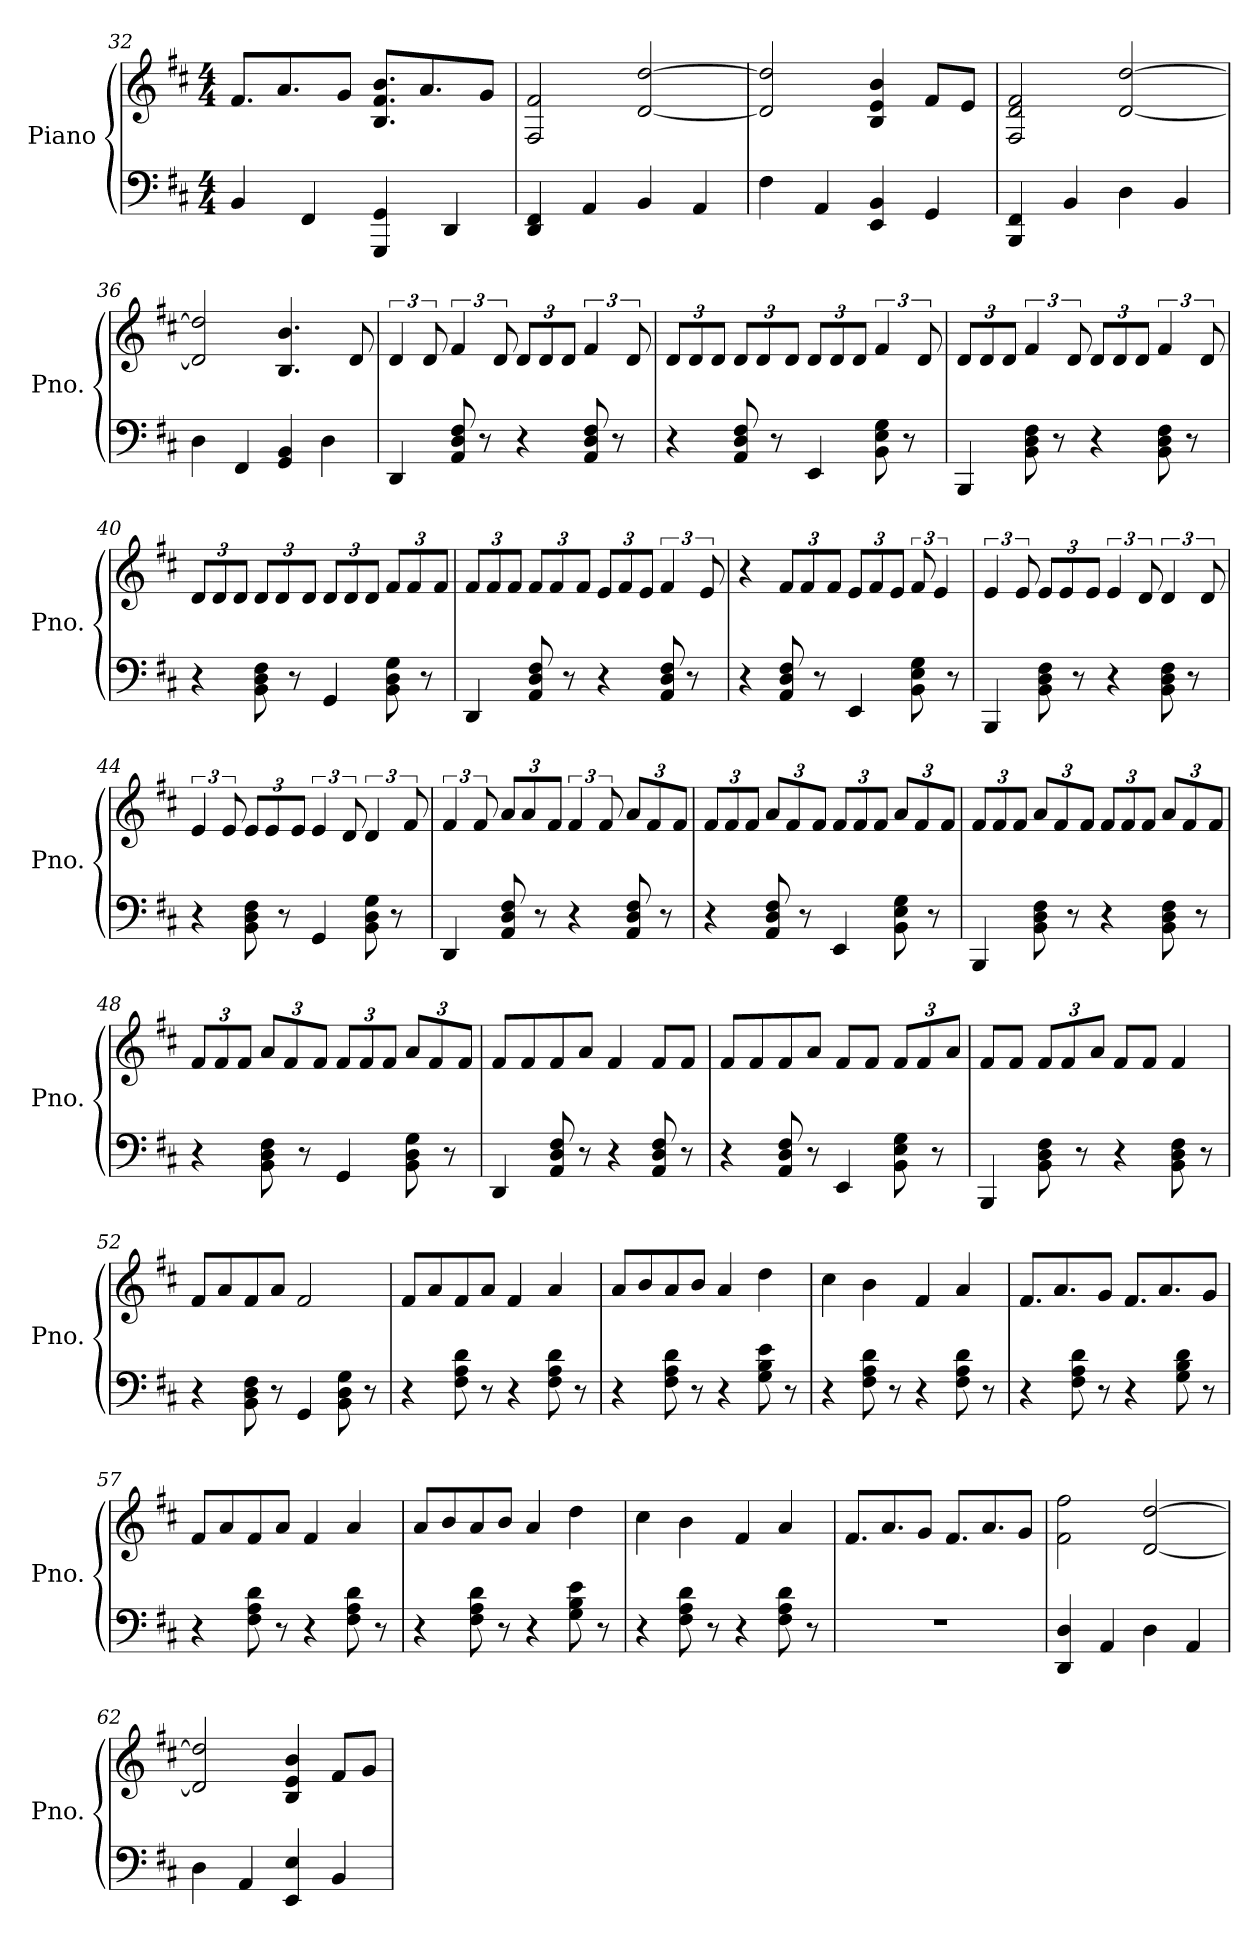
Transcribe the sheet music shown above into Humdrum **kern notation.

**kern	**kern
*part1	*part1
*staff2	*staff1
*I"Piano	*
*I'Pno.	*
!!LO:PB:g=z
*clefF4	*clefG2
*k[f#c#]	*k[f#c#]
*M4/4	*M4/4
=32	=32
4BB/	8.f#/L
.	8.a/
4FF#/	.
.	8g/J
4GGG/ 4GG/	8.B/ 8.f#/ 8.b/L
.	8.a/
4DD/	.
.	8g/J
=33	=33
4DD/ 4FF#/	2F#/ 2f#/
4AA/	.
4BB/	[2d/ [2dd/
4AA/	.
=34	=34
4F#\	2d/] 2dd/]
4AA/	.
4EE/ 4BB/	4B/ 4e/ 4b/
4GG/	8f#/L
.	8e/J
=35	=35
4BBB/ 4FF#/	2F#/ 2d/ 2f#/
4BB/	.
4D\	[2d/ [2dd/
4BB/	.
=36	=36
4D\	2d/] 2dd/]
4FF#/	.
4GG/ 4BB/	4.B/ 4.b/
4D\	.
.	8d/
=37	=37
4DD/	6d/
.	12d/
8AA/ 8D/ 8F#/	6f#/
8r	.
.	12d/
*	*Xbrackettup
4r	12d/L
.	12d/
.	12d/J
*	*brackettup
8AA/ 8D/ 8F#/	6f#/
8r	.
.	12d/
!!LO:LB:g=z
=38	=38
*	*Xbrackettup
4r	12d/L
.	12d/
.	12d/J
8AA/ 8D/ 8F#/	12d/L
.	12d/
8r	.
.	12d/J
4EE/	12d/L
.	12d/
.	12d/J
*	*brackettup
8BB\ 8E\ 8G\	6f#/
8r	.
.	12d/
=39	=39
*	*Xbrackettup
4BBB/	12d/L
.	12d/
.	12d/J
*	*brackettup
8BB\ 8D\ 8F#\	6f#/
8r	.
.	12d/
*	*Xbrackettup
4r	12d/L
.	12d/
.	12d/J
*	*brackettup
8BB\ 8D\ 8F#\	6f#/
8r	.
.	12d/
=40	=40
*	*Xbrackettup
4r	12d/L
.	12d/
.	12d/J
8BB\ 8D\ 8F#\	12d/L
.	12d/
8r	.
.	12d/J
4GG/	12d/L
.	12d/
.	12d/J
8BB\ 8D\ 8G\	12f#/L
.	12f#/
8r	.
.	12f#/J
!!LO:LB:g=z
=41	=41
4DD/	12f#/L
.	12f#/
.	12f#/J
8AA/ 8D/ 8F#/	12f#/L
.	12f#/
8r	.
.	12f#/J
4r	12e/L
.	12f#/
.	12e/J
*	*brackettup
8AA/ 8D/ 8F#/	6f#/
8r	.
.	12e/
=42	=42
4r	4r
*	*Xbrackettup
8AA/ 8D/ 8F#/	12f#/L
.	12f#/
8r	.
.	12f#/J
4EE/	12e/L
.	12f#/
.	12e/J
*	*brackettup
8BB\ 8E\ 8G\	12f#/
.	6e/
8r	.
=43	=43
4BBB/	6e/
.	12e/
*	*Xbrackettup
8BB\ 8D\ 8F#\	12e/L
.	12e/
8r	.
.	12e/J
*	*brackettup
4r	6e/
.	12d/
8BB\ 8D\ 8F#\	6d/
8r	.
.	12d/
=44	=44
4r	6e/
.	12e/
*	*Xbrackettup
8BB\ 8D\ 8F#\	12e/L
.	12e/
8r	.
.	12e/J
*	*brackettup
4GG/	6e/
.	12d/
8BB\ 8D\ 8G\	6d/
8r	.
.	12f#/
!!LO:LB:g=z
=45	=45
4DD/	6f#/
.	12f#/
*	*Xbrackettup
8AA/ 8D/ 8F#/	12a/L
.	12a/
8r	.
.	12f#/J
*	*brackettup
4r	6f#/
.	12f#/
*	*Xbrackettup
8AA/ 8D/ 8F#/	12a/L
.	12f#/
8r	.
.	12f#/J
=46	=46
4r	12f#/L
.	12f#/
.	12f#/J
8AA/ 8D/ 8F#/	12a/L
.	12f#/
8r	.
.	12f#/J
4EE/	12f#/L
.	12f#/
.	12f#/J
8BB\ 8E\ 8G\	12a/L
.	12f#/
8r	.
.	12f#/J
=47	=47
4BBB/	12f#/L
.	12f#/
.	12f#/J
8BB\ 8D\ 8F#\	12a/L
.	12f#/
8r	.
.	12f#/J
4r	12f#/L
.	12f#/
.	12f#/J
8BB\ 8D\ 8F#\	12a/L
.	12f#/
8r	.
.	12f#/J
!!LO:LB:g=z
=48	=48
4r	12f#/L
.	12f#/
.	12f#/J
8BB\ 8D\ 8F#\	12a/L
.	12f#/
8r	.
.	12f#/J
4GG/	12f#/L
.	12f#/
.	12f#/J
8BB\ 8D\ 8G\	12a/L
.	12f#/
8r	.
.	12f#/J
=49	=49
4DD/	8f#/L
.	8f#/
8AA/ 8D/ 8F#/	8f#/
8r	8a/J
4r	4f#/
8AA/ 8D/ 8F#/	8f#/L
8r	8f#/J
=50	=50
4r	8f#/L
.	8f#/
8AA/ 8D/ 8F#/	8f#/
8r	8a/J
4EE/	8f#/L
.	8f#/J
8BB\ 8E\ 8G\	12f#/L
.	12f#/
8r	.
.	12a/J
=51	=51
4BBB/	8f#/L
.	8f#/J
8BB\ 8D\ 8F#\	12f#/L
.	12f#/
8r	.
.	12a/J
4r	8f#/L
.	8f#/J
8BB\ 8D\ 8F#\	4f#/
8r	.
!!LO:LB:g=z
=52	=52
4r	8f#/L
.	8a/
8BB\ 8D\ 8F#\	8f#/
8r	8a/J
4GG/	2f#/
8BB\ 8D\ 8G\	.
8r	.
=53	=53
4r	8f#/L
.	8a/
8F#\ 8A\ 8d\	8f#/
8r	8a/J
4r	4f#/
8F#\ 8A\ 8d\	4a/
8r	.
=54	=54
4r	8a/L
.	8b/
8F#\ 8A\ 8d\	8a/
8r	8b/J
4r	4a/
8G\ 8B\ 8e\	4dd\
8r	.
=55	=55
4r	4cc#\
8F#\ 8A\ 8d\	4b\
8r	.
4r	4f#/
8F#\ 8A\ 8d\	4a/
8r	.
=56	=56
4r	8.f#/L
.	8.a/
8F#\ 8A\ 8d\	.
8r	8g/J
4r	8.f#/L
.	8.a/
8G\ 8B\ 8d\	.
8r	8g/J
!!LO:PB:g=z
=57	=57
4r	8f#/L
.	8a/
8F#\ 8A\ 8d\	8f#/
8r	8a/J
4r	4f#/
8F#\ 8A\ 8d\	4a/
8r	.
=58	=58
4r	8a/L
.	8b/
8F#\ 8A\ 8d\	8a/
8r	8b/J
4r	4a/
8G\ 8B\ 8e\	4dd\
8r	.
=59	=59
4r	4cc#\
8F#\ 8A\ 8d\	4b\
8r	.
4r	4f#/
8F#\ 8A\ 8d\	4a/
8r	.
=60	=60
1r	8.f#/L
.	8.a/
.	8g/J
.	8.f#/L
.	8.a/
.	8g/J
=61	=61
4DD/ 4D/	2f#\ 2ff#\
4AA/	.
4D\	[2d/ [2dd/
4AA/	.
=62	=62
4D\	2d/] 2dd/]
4AA/	.
4EE/ 4E/	4B/ 4e/ 4b/
4BB/	8f#/L
.	8g/J
=	=
*-	*-
